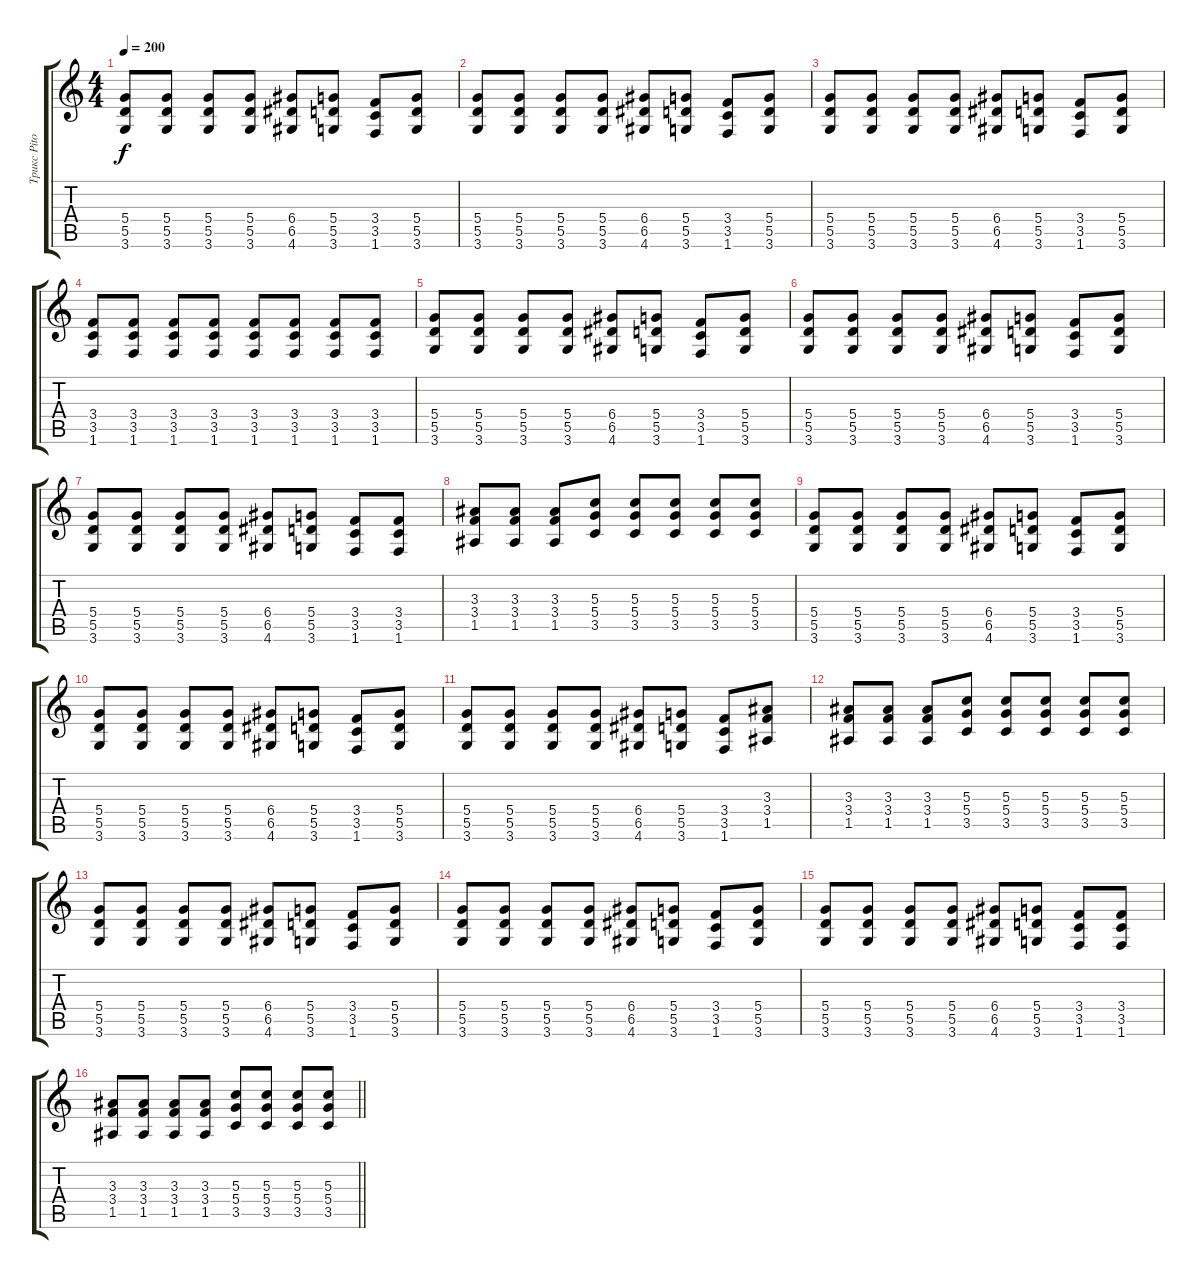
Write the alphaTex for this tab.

\track ("Трикс Pitones" "Трикс Pito") {instrument overdrivenguitar}
\staff {score tabs}
\tuning (E4 B3 G3 D3 A2 E2) {hide}
\ts (4 4)
\tempo 200
\clef g2
\ks c
(5.4 5.5 3.6).8{dy f} (5.4 5.5 3.6).8 (5.4 5.5 3.6).8 (5.4 5.5 3.6).8 (6.4 6.5 4.6).8 (5.4 5.5 3.6).8 (3.4 3.5 1.6).8 (5.4 5.5 3.6).8 |
(5.4 5.5 3.6).8 (5.4 5.5 3.6).8 (5.4 5.5 3.6).8 (5.4 5.5 3.6).8 (6.4 6.5 4.6).8 (5.4 5.5 3.6).8 (3.4 3.5 1.6).8 (5.4 5.5 3.6).8 |
(5.4 5.5 3.6).8 (5.4 5.5 3.6).8 (5.4 5.5 3.6).8 (5.4 5.5 3.6).8 (6.4 6.5 4.6).8 (5.4 5.5 3.6).8 (3.4 3.5 1.6).8 (5.4 5.5 3.6).8 |
(3.4 3.5 1.6).8 (3.4 3.5 1.6).8 (3.4 3.5 1.6).8 (3.4 3.5 1.6).8 (3.4 3.5 1.6).8 (3.4 3.5 1.6).8 (3.4 3.5 1.6).8 (3.4 3.5 1.6).8 |
(5.4 5.5 3.6).8 (5.4 5.5 3.6).8 (5.4 5.5 3.6).8 (5.4 5.5 3.6).8 (6.4 6.5 4.6).8 (5.4 5.5 3.6).8 (3.4 3.5 1.6).8 (5.4 5.5 3.6).8 |
(5.4 5.5 3.6).8 (5.4 5.5 3.6).8 (5.4 5.5 3.6).8 (5.4 5.5 3.6).8 (6.4 6.5 4.6).8 (5.4 5.5 3.6).8 (3.4 3.5 1.6).8 (5.4 5.5 3.6).8 |
(5.4 5.5 3.6).8 (5.4 5.5 3.6).8 (5.4 5.5 3.6).8 (5.4 5.5 3.6).8 (6.4 6.5 4.6).8 (5.4 5.5 3.6).8 (3.4 3.5 1.6).8 (3.4 3.5 1.6).8 |
(3.3 3.4 1.5).8 (3.3 3.4 1.5).8 (3.3 3.4 1.5).8 (5.3 5.4 3.5).8 (5.3 5.4 3.5).8 (5.3 5.4 3.5).8 (5.3 5.4 3.5).8 (5.3 5.4 3.5).8 |
(5.4 5.5 3.6).8 (5.4 5.5 3.6).8 (5.4 5.5 3.6).8 (5.4 5.5 3.6).8 (6.4 6.5 4.6).8 (5.4 5.5 3.6).8 (3.4 3.5 1.6).8 (5.4 5.5 3.6).8 |
(5.4 5.5 3.6).8 (5.4 5.5 3.6).8 (5.4 5.5 3.6).8 (5.4 5.5 3.6).8 (6.4 6.5 4.6).8 (5.4 5.5 3.6).8 (3.4 3.5 1.6).8 (5.4 5.5 3.6).8 |
(5.4 5.5 3.6).8 (5.4 5.5 3.6).8 (5.4 5.5 3.6).8 (5.4 5.5 3.6).8 (6.4 6.5 4.6).8 (5.4 5.5 3.6).8 (3.4 3.5 1.6).8 (3.3 3.4 1.5).8 |
(3.3 3.4 1.5).8 (3.3 3.4 1.5).8 (3.3 3.4 1.5).8 (5.3 5.4 3.5).8 (5.3 5.4 3.5).8 (5.3 5.4 3.5).8 (5.3 5.4 3.5).8 (5.3 5.4 3.5).8 |
(5.4 5.5 3.6).8 (5.4 5.5 3.6).8 (5.4 5.5 3.6).8 (5.4 5.5 3.6).8 (6.4 6.5 4.6).8 (5.4 5.5 3.6).8 (3.4 3.5 1.6).8 (5.4 5.5 3.6).8 |
(5.4 5.5 3.6).8 (5.4 5.5 3.6).8 (5.4 5.5 3.6).8 (5.4 5.5 3.6).8 (6.4 6.5 4.6).8 (5.4 5.5 3.6).8 (3.4 3.5 1.6).8 (5.4 5.5 3.6).8 |
(5.4 5.5 3.6).8 (5.4 5.5 3.6).8 (5.4 5.5 3.6).8 (5.4 5.5 3.6).8 (6.4 6.5 4.6).8 (5.4 5.5 3.6).8 (3.4 3.5 1.6).8 (3.4 3.5 1.6).8 |
\barLineRight lightlight
(3.3 3.4 1.5).8 (3.3 3.4 1.5).8 (3.3 3.4 1.5).8 (3.3 3.4 1.5).8 (5.3 5.4 3.5).8 (5.3 5.4 3.5).8 (5.3 5.4 3.5).8 (5.3 5.4 3.5).8
